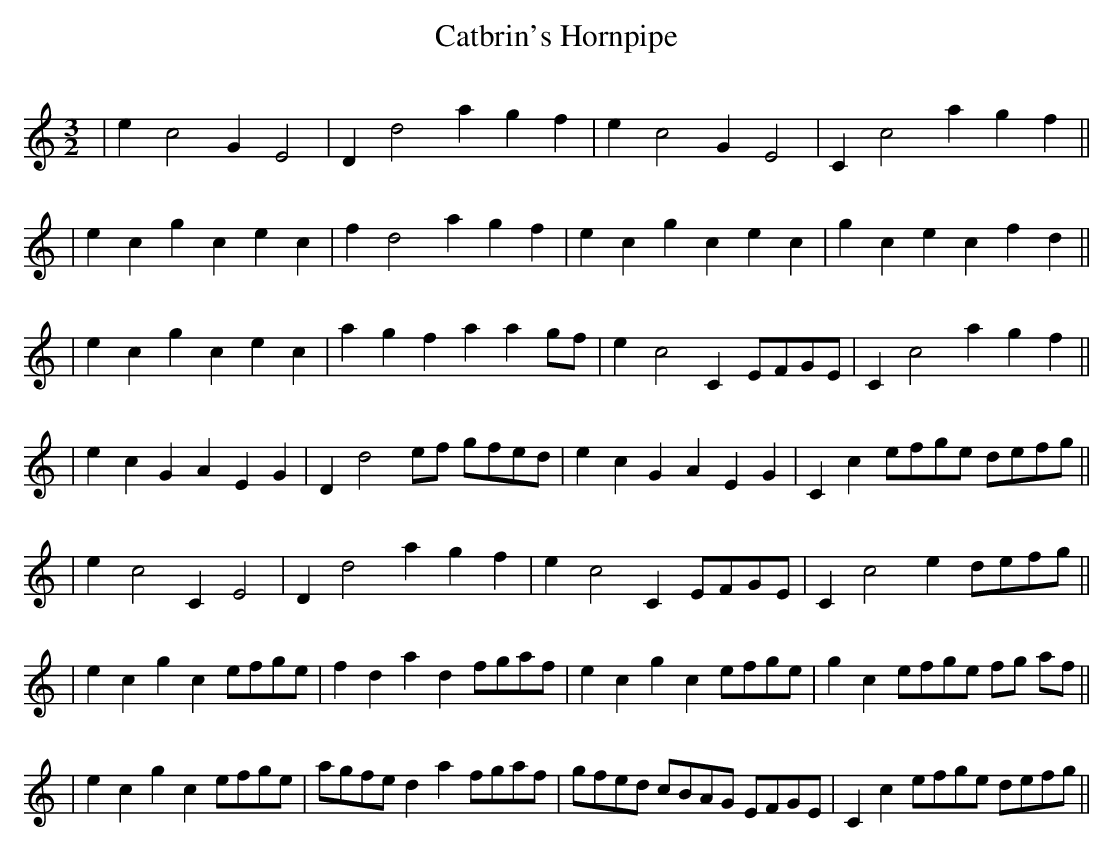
X:1
T: Catbrin's Hornpipe
M:3/2
L:1/8
Q:
K:Am
| e2 c4 G2 E4 | D2 d4 a2 g2 f2 | e2 c4 G2 E4 | C2 c4 a2 g2 f2 ||!
| e2 c2 g2 c2 e2 c2 | f2 d4 a2 g2 f2 | e2 c2 g2 c2 e2 c2 | g2 c2 e2 c2 f2 d2
||!
| e2 c2 g2 c2 e2 c2 | a2 g2 f2 a2 a2 gf | e2 c4 C2 EFGE | C2 c4 a2 g2 f2 ||!
| e2 c2 G2 A2 E2 G2 | D2 d4 ef gfed | e2 c2 G2 A2 E2 G2 | C2 c2 efge defg ||!
| e2 c4 C2 E4 | D2 d4 a2 g2 f2 | e2 c4 C2 EFGE | C2 c4 e2 defg ||!
| e2 c2 g2 c2 efge | f2 d2 a2 d2 fgaf | e2 c2 g2 c2 efge | g2 c2 efge fg af
||!
| e2 c2 g2 c2 efge | agfe d2 a2 fgaf | gfed cBAG EFGE | C2 c2 efge defg ||!
